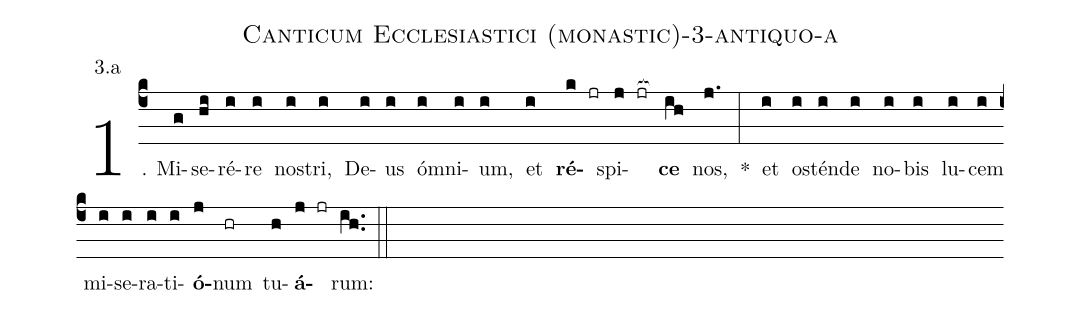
name: Canticum Ecclesiastici (monastic)-3-antiquo-a;
annotation: 3.a;
%%
(c4)1. Mi(g)se(hi)ré(i)re(i) nos(i)tri,(i) De(i)us(i) óm(i)ni(i)um,(i) et(i) <b>ré</b>(k jr)spi(j jr[ocb:1{])<b>ce</b>(ih[ocb:0}]) nos,(j.) *(:) et(i) os(i)tén(i)de(i) no(i)bis(i) lu(i)cem(i) mi(i)se(i)ra(i)ti(i)<b>ó</b>(j)num(hr) tu(h)<b>á</b>(j jr)rum:(ih..) (::)
